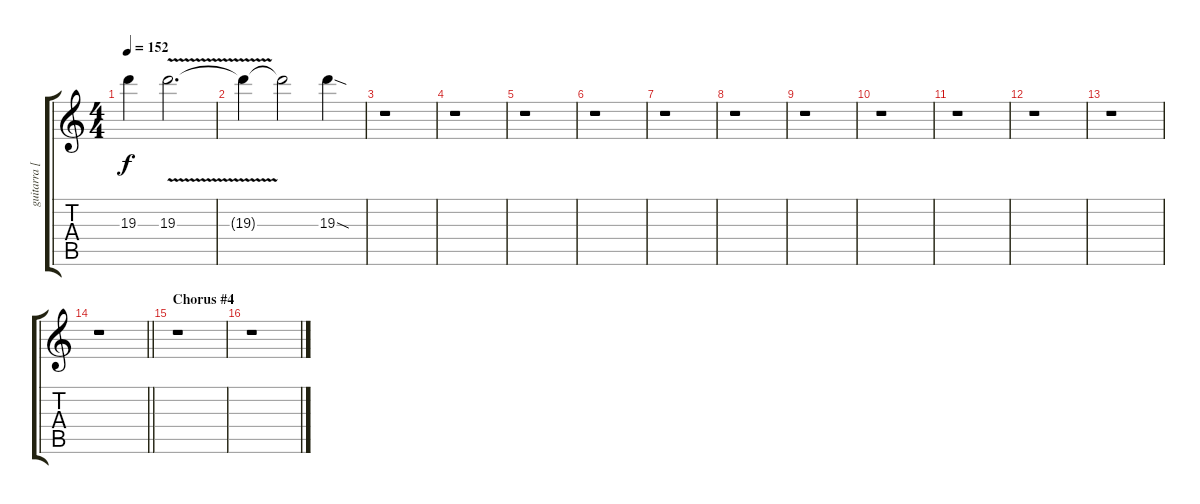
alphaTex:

\track ("guitarra [arreglos]" "guitarra [") {instrument overdrivenguitar}
\staff {score tabs}
\tuning (E4 B3 G3 D3 A2 E2) {hide}
\ts (4 4)
\tempo 152
\clef g2
\ks c
19.3.4{dy f} 19.3{v}.2{d} |
19.3{t}.4 19.3{t}.2 19.3{sod}.4 |
r.1 |
r.1 |
r.1 |
r.1 |
r.1 |
r.1 |
r.1 |
r.1 |
r.1 |
r.1 |
r.1 |
\barLineRight lightlight
r.1 |
\section ("" "Chorus #4")
r.1 |
r.1
